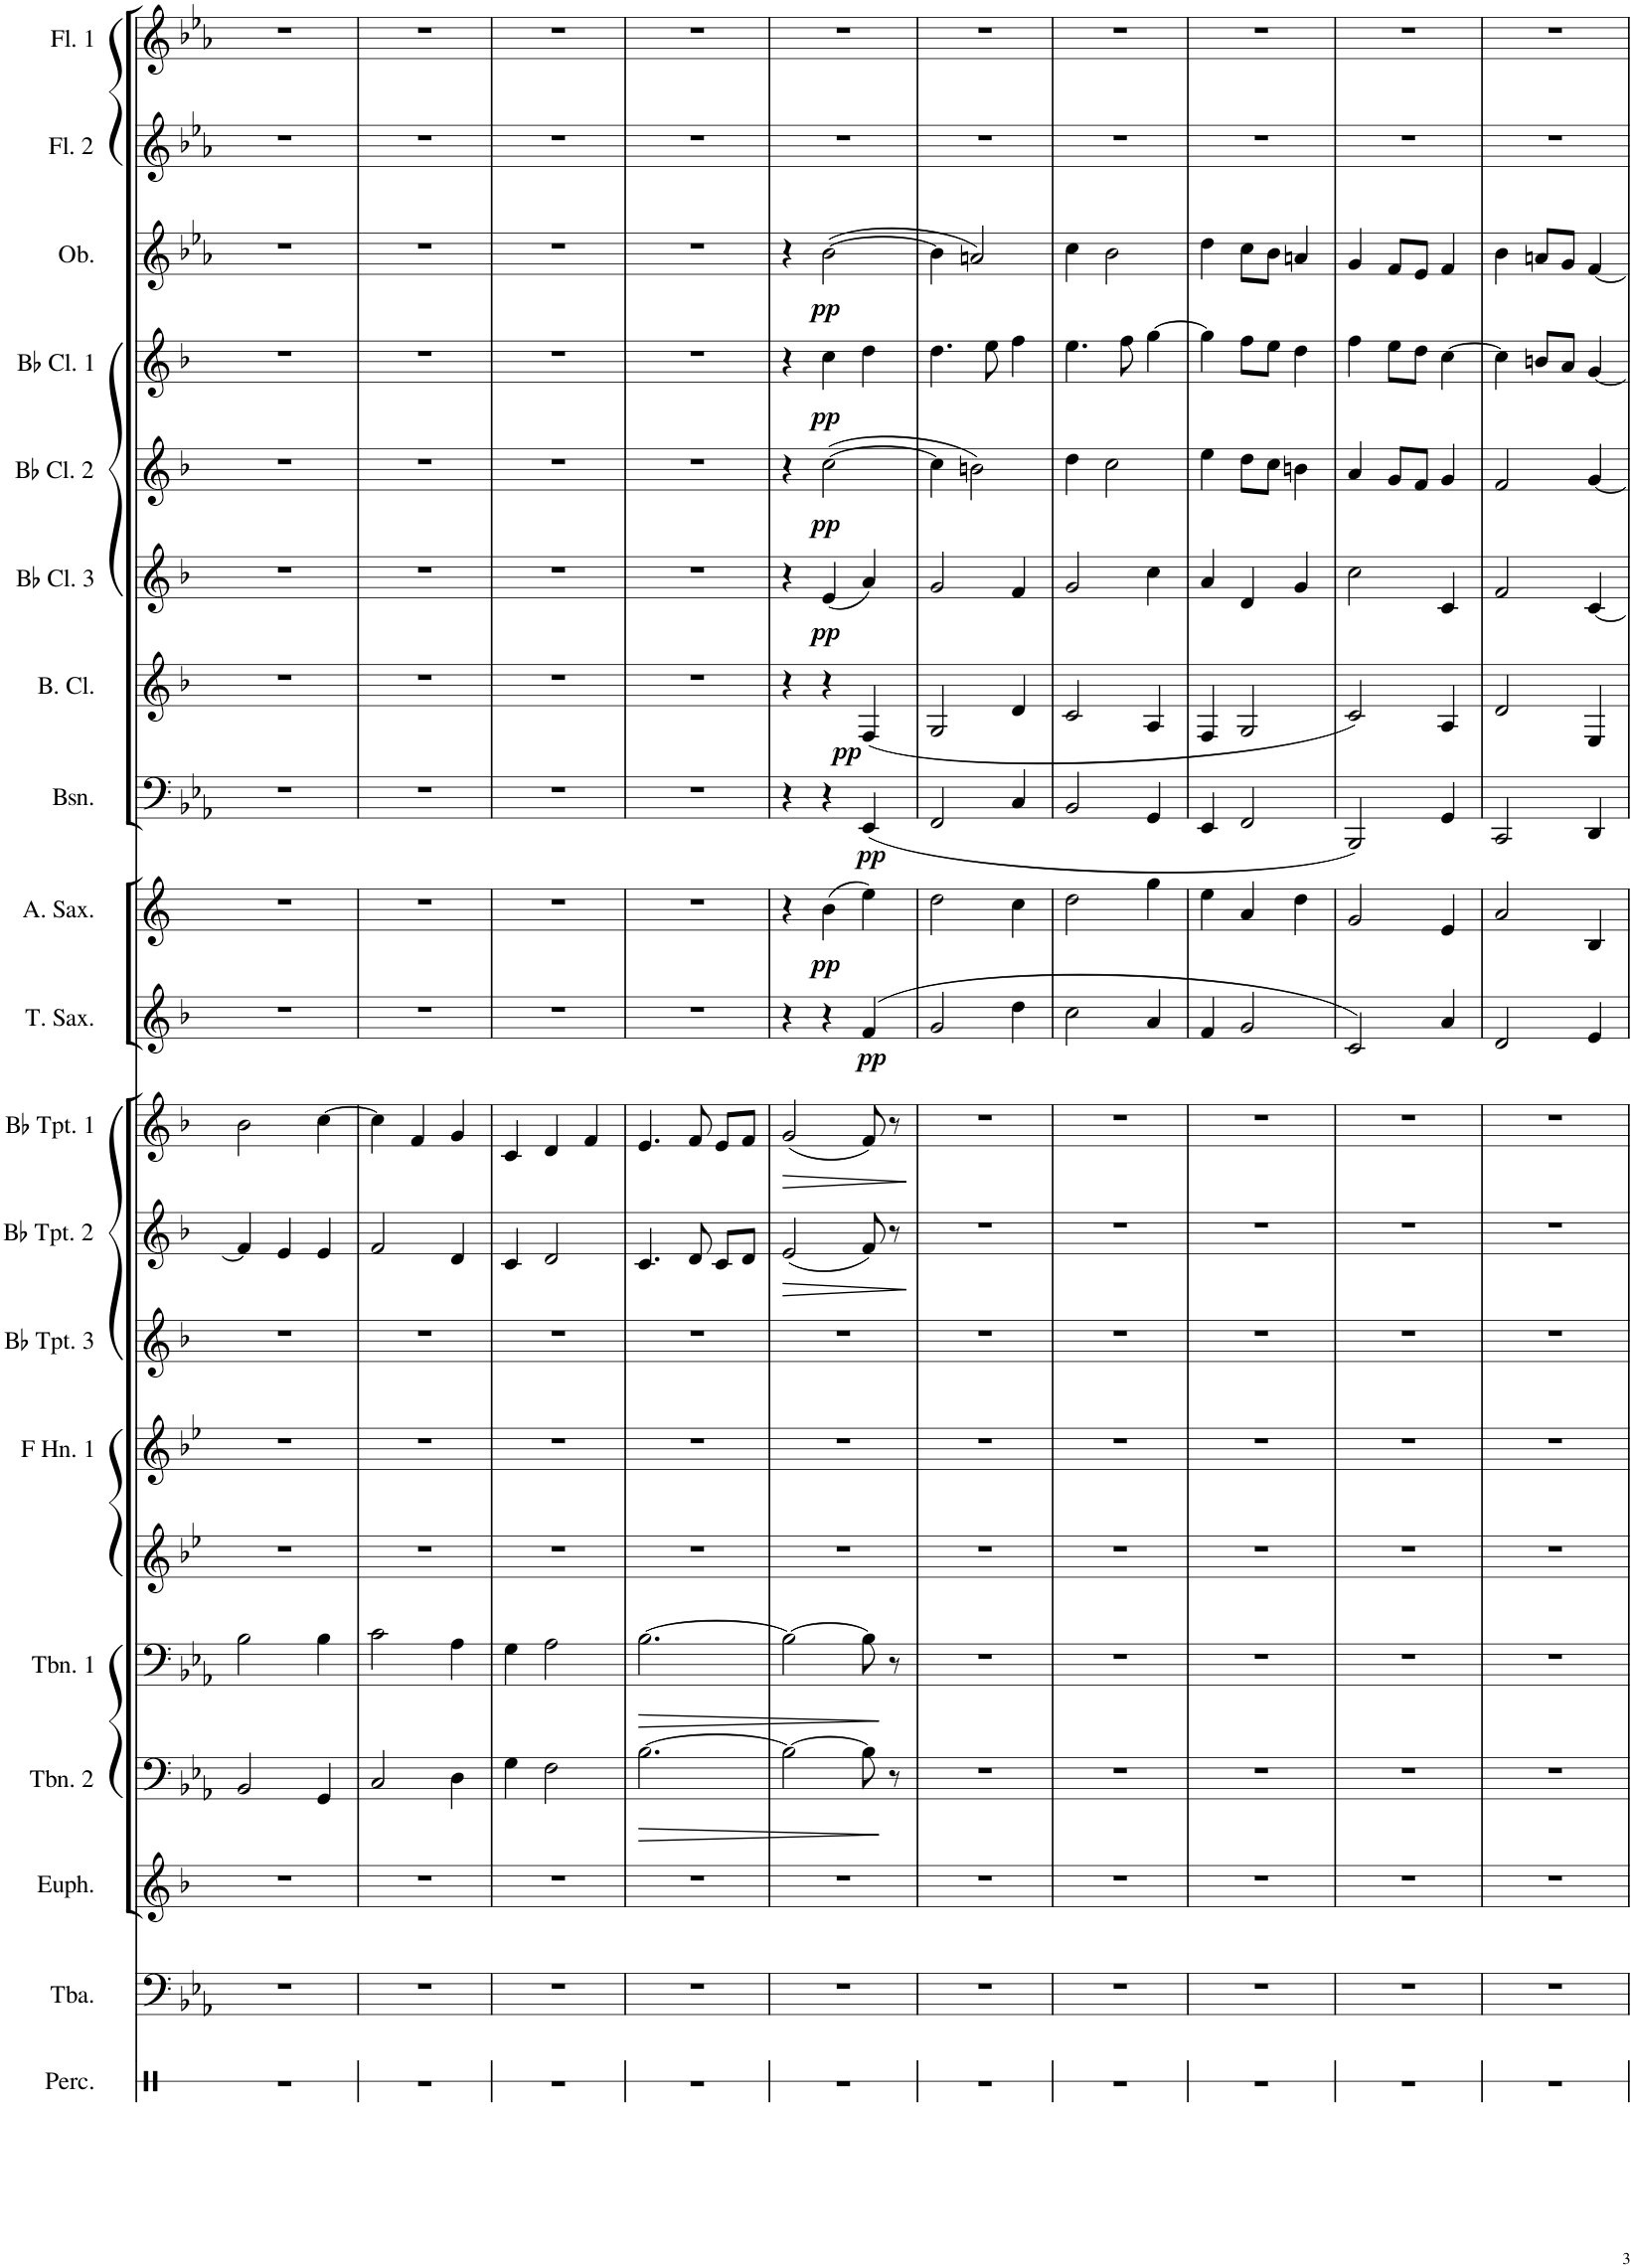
**kern	**kern	**kern	**kern	**dynam	**kern	**dynam	**kern	**kern	**kern	**kern	**dynam	**kern	**dynam	**kern	**dynam	**kern	**dynam	**kern	**dynam	**kern	**dynam	**kern	**dynam	**kern	**dynam	**kern	**dynam	**kern	**dynam	**kern	**kern
*part20	*part19	*part18	*part17	*part17	*part16	*part16	*part15	*part14	*part13	*part12	*part12	*part11	*part11	*part10	*part10	*part9	*part9	*part8	*part8	*part7	*part7	*part6	*part6	*part5	*part5	*part4	*part4	*part3	*part3	*part2	*part1
*staff20	*staff19	*staff18	*staff17	*staff17	*staff16	*staff16	*staff15	*staff14	*staff13	*staff12	*staff12	*staff11	*staff11	*staff10	*staff10	*staff9	*staff9	*staff8	*staff8	*staff7	*staff7	*staff6	*staff6	*staff5	*staff5	*staff4	*staff4	*staff3	*staff3	*staff2	*staff1
*I"Percussion	*I"Tuba	*I"Euphonium	*I"Trombone 2	*	*I"Trombone 1	*	*I"F Horn 2	*I"F Horn 1	*I"Bb Trumpet 3	*I"Bb Trumpet 2	*	*I"Bb Trumpet 1	*	*I"Tenor Saxophone	*	*I"Alto Saxophone	*	*I"Bassoon	*	*I"Bass Clarinet	*	*I"Bb Clarinet 3	*	*I"Bb Clarinet 2	*	*I"Bb Clarinet 1	*	*I"Oboe	*	*I"Flute 2	*I"Flute 1
*I'Perc.	*I'Tba.	*I'Euph.	*I'Tbn. 2	*	*I'Tbn. 1	*	*I'Hn	*I'F Hn. 1	*I'Bb Tpt. 3	*I'Bb Tpt. 2	*	*I'Bb Tpt. 1	*	*I'T. Sax.	*	*I'A. Sax.	*	*I'Bsn.	*	*I'B. Cl.	*	*I'Bb Cl. 3	*	*I'Bb Cl. 2	*	*I'Bb Cl. 1	*	*I'Ob.	*	*I'Fl. 2	*I'Fl. 1
!!LO:PB:g=z
*clefX	*clefF4	*clefG2	*clefF4	*	*clefF4	*	*clefG2	*clefG2	*clefG2	*clefG2	*	*clefG2	*	*clefG2	*	*clefG2	*	*clefF4	*	*clefG2	*	*clefG2	*	*clefG2	*	*clefG2	*	*clefG2	*	*clefG2	*clefG2
*	*	*Trd8c14	*	*	*	*	*Trd4c7	*Trd4c7	*Trd1c2	*Trd1c2	*	*Trd1c2	*	*Trd8c14	*	*Trd5c9	*	*	*	*Trd8c14	*	*Trd1c2	*	*Trd1c2	*	*Trd1c2	*	*	*	*	*
*k[]	*k[b-e-a-]	*k[b-]	*k[b-e-a-]	*	*k[b-e-a-]	*	*k[b-e-]	*k[b-e-]	*k[b-]	*k[b-]	*	*k[b-]	*	*k[b-]	*	*k[]	*	*k[b-e-a-]	*	*k[b-]	*	*k[b-]	*	*k[b-]	*	*k[b-]	*	*k[b-e-a-]	*	*k[b-e-a-]	*k[b-e-a-]
*M3/4	*M3/4	*M3/4	*M3/4	*	*M3/4	*	*M3/4	*M3/4	*M3/4	*M3/4	*	*M3/4	*	*M3/4	*	*M3/4	*	*M3/4	*	*M3/4	*	*M3/4	*	*M3/4	*	*M3/4	*	*M3/4	*	*M3/4	*M3/4
=12	=12	=12	=12	=12	=12	=12	=12	=12	=12	=12	=12	=12	=12	=12	=12	=12	=12	=12	=12	=12	=12	=12	=12	=12	=12	=12	=12	=12	=12	=12	=12
2.r	2.r	2.r	2BB-/	.	2B-\	.	2.r	2.r	2.r	4f/]	.	2b-\	.	2.r	.	2.r	.	2.r	.	2.r	.	2.r	.	2.r	.	2.r	.	2.r	.	2.r	2.r
.	.	.	.	.	.	.	.	.	.	4e/	.	.	.	.	.	.	.	.	.	.	.	.	.	.	.	.	.	.	.	.	.
.	.	.	4GG/	.	4B-\	.	.	.	.	4e/	.	[4cc\	.	.	.	.	.	.	.	.	.	.	.	.	.	.	.	.	.	.	.
=13	=13	=13	=13	=13	=13	=13	=13	=13	=13	=13	=13	=13	=13	=13	=13	=13	=13	=13	=13	=13	=13	=13	=13	=13	=13	=13	=13	=13	=13	=13	=13
2.r	2.r	2.r	2C/	.	2c\	.	2.r	2.r	2.r	2f/	.	4cc\]	.	2.r	.	2.r	.	2.r	.	2.r	.	2.r	.	2.r	.	2.r	.	2.r	.	2.r	2.r
.	.	.	.	.	.	.	.	.	.	.	.	4f/	.	.	.	.	.	.	.	.	.	.	.	.	.	.	.	.	.	.	.
.	.	.	4D\	.	4A-\	.	.	.	.	4d/	.	4g/	.	.	.	.	.	.	.	.	.	.	.	.	.	.	.	.	.	.	.
=14	=14	=14	=14	=14	=14	=14	=14	=14	=14	=14	=14	=14	=14	=14	=14	=14	=14	=14	=14	=14	=14	=14	=14	=14	=14	=14	=14	=14	=14	=14	=14
2.r	2.r	2.r	4G\	.	4G\	.	2.r	2.r	2.r	4c/	.	4c/	.	2.r	.	2.r	.	2.r	.	2.r	.	2.r	.	2.r	.	2.r	.	2.r	.	2.r	2.r
.	.	.	2F\	.	2A-\	.	.	.	.	2d/	.	4d/	.	.	.	.	.	.	.	.	.	.	.	.	.	.	.	.	.	.	.
.	.	.	.	.	.	.	.	.	.	.	.	4f/	.	.	.	.	.	.	.	.	.	.	.	.	.	.	.	.	.	.	.
=15	=15	=15	=15	=15	=15	=15	=15	=15	=15	=15	=15	=15	=15	=15	=15	=15	=15	=15	=15	=15	=15	=15	=15	=15	=15	=15	=15	=15	=15	=15	=15
!	!	!	!	!LO:HP:b	!	!LO:HP:b	!	!	!	!	!	!	!	!	!	!	!	!	!	!	!	!	!	!	!	!	!	!	!	!	!
2.r	2.r	2.r	[2.B-\	>	[2.B-\	>	2.r	2.r	2.r	4.c/	.	4.e/	.	2.r	.	2.r	.	2.r	.	2.r	.	2.r	.	2.r	.	2.r	.	2.r	.	2.r	2.r
.	.	.	.	.	.	.	.	.	.	8d/	.	8f/	.	.	.	.	.	.	.	.	.	.	.	.	.	.	.	.	.	.	.
.	.	.	.	.	.	.	.	.	.	8c/L	.	8e/L	.	.	.	.	.	.	.	.	.	.	.	.	.	.	.	.	.	.	.
.	.	.	.	.	.	.	.	.	.	8d/J	.	8f/J	.	.	.	.	.	.	.	.	.	.	.	.	.	.	.	.	.	.	.
=16	=16	=16	=16	=16	=16	=16	=16	=16	=16	=16	=16	=16	=16	=16	=16	=16	=16	=16	=16	=16	=16	=16	=16	=16	=16	=16	=16	=16	=16	=16	=16
!	!	!	!	!	!	!	!	!	!	!	!LO:HP:b	!	!LO:HP:b	!	!	!	!	!	!	!	!	!	!	!	!	!	!	!	!	!	!
2.r	2.r	2.r	2B-\_	.	2B-\_	.	2.r	2.r	2.r	(2e/	>	(2g/	>	4r	.	4r	.	4r	.	4r	.	4r	.	4r	.	4r	.	4r	.	2.r	2.r
!	!	!	!	!	!	!	!	!	!	!	!	!	!	!	!	!	!LO:DY:b	!	!	!	!	!	!LO:DY:b	!	!LO:DY:b	!	!LO:DY:b	!	!LO:DY:b	!	!
.	.	.	.	.	.	.	.	.	.	.	.	.	.	4r	.	(4b\	pp	4r	.	4r	.	(4e/	pp	([2cc\	pp	4cc\	pp	([2b-\	pp	.	.
!	!	!	!	!	!	!	!	!	!	!	!	!	!	!	!LO:DY:b	!	!	!	!LO:DY:b	!	!LO:DY:b	!	!	!	!	!	!	!	!	!	!
.	.	.	8B-\]	.	8B-\]	.	.	.	.	8f/)	.	8f/)	.	(4f/	pp	4ee\)	.	(4EE-/	pp	(4F/	pp	4a/)	.	.	.	4dd\	.	.	.	.	.
.	.	.	8r	]	8r	]	.	.	.	8r	.	8r	.	.	.	.	.	.	.	.	.	.	.	.	.	.	.	.	.	.	.
.	.	.	.	.	.	.	.	.	.	.	]	.	]	.	.	.	.	.	.	.	.	.	.	.	.	.	.	.	.	.	.
=17	=17	=17	=17	=17	=17	=17	=17	=17	=17	=17	=17	=17	=17	=17	=17	=17	=17	=17	=17	=17	=17	=17	=17	=17	=17	=17	=17	=17	=17	=17	=17
2.r	2.r	2.r	2.r	.	2.r	.	2.r	2.r	2.r	2.r	.	2.r	.	2g/	.	2dd\	.	2FF/	.	2G/	.	2g/	.	4cc\]	.	4.dd\	.	4b-\]	.	2.r	2.r
.	.	.	.	.	.	.	.	.	.	.	.	.	.	.	.	.	.	.	.	.	.	.	.	2bn\)	.	.	.	2an/)	.	.	.
.	.	.	.	.	.	.	.	.	.	.	.	.	.	.	.	.	.	.	.	.	.	.	.	.	.	8ee\	.	.	.	.	.
.	.	.	.	.	.	.	.	.	.	.	.	.	.	4dd\	.	4cc\	.	4C/	.	4d/	.	4f/	.	.	.	4ff\	.	.	.	.	.
=18	=18	=18	=18	=18	=18	=18	=18	=18	=18	=18	=18	=18	=18	=18	=18	=18	=18	=18	=18	=18	=18	=18	=18	=18	=18	=18	=18	=18	=18	=18	=18
2.r	2.r	2.r	2.r	.	2.r	.	2.r	2.r	2.r	2.r	.	2.r	.	2cc\	.	2dd\	.	2BB-/	.	2c/	.	2g/	.	4dd\	.	4.ee\	.	4cc\	.	2.r	2.r
.	.	.	.	.	.	.	.	.	.	.	.	.	.	.	.	.	.	.	.	.	.	.	.	2cc\	.	.	.	2b-\	.	.	.
.	.	.	.	.	.	.	.	.	.	.	.	.	.	.	.	.	.	.	.	.	.	.	.	.	.	8ff\	.	.	.	.	.
.	.	.	.	.	.	.	.	.	.	.	.	.	.	4a/	.	4gg\	.	4GG/	.	4A/	.	4cc\	.	.	.	[4gg\	.	.	.	.	.
=19	=19	=19	=19	=19	=19	=19	=19	=19	=19	=19	=19	=19	=19	=19	=19	=19	=19	=19	=19	=19	=19	=19	=19	=19	=19	=19	=19	=19	=19	=19	=19
2.r	2.r	2.r	2.r	.	2.r	.	2.r	2.r	2.r	2.r	.	2.r	.	4f/	.	4ee\	.	4EE-/	.	4F/	.	4a/	.	4ee\	.	4gg\]	.	4dd\	.	2.r	2.r
.	.	.	.	.	.	.	.	.	.	.	.	.	.	2g/	.	4a/	.	2FF/	.	2G/	.	4d/	.	8dd\L	.	8ff\L	.	8cc\L	.	.	.
.	.	.	.	.	.	.	.	.	.	.	.	.	.	.	.	.	.	.	.	.	.	.	.	8cc\J	.	8ee\J	.	8b-\J	.	.	.
.	.	.	.	.	.	.	.	.	.	.	.	.	.	.	.	4dd\	.	.	.	.	.	4g/	.	4bn\	.	4dd\	.	4an/	.	.	.
=20	=20	=20	=20	=20	=20	=20	=20	=20	=20	=20	=20	=20	=20	=20	=20	=20	=20	=20	=20	=20	=20	=20	=20	=20	=20	=20	=20	=20	=20	=20	=20
2.r	2.r	2.r	2.r	.	2.r	.	2.r	2.r	2.r	2.r	.	2.r	.	2c/)	.	2g/	.	2BBB-/)	.	2c/)	.	2cc\	.	4a/	.	4ff\	.	4g/	.	2.r	2.r
.	.	.	.	.	.	.	.	.	.	.	.	.	.	.	.	.	.	.	.	.	.	.	.	8g/L	.	8ee\L	.	8f/L	.	.	.
.	.	.	.	.	.	.	.	.	.	.	.	.	.	.	.	.	.	.	.	.	.	.	.	8f/J	.	8dd\J	.	8e-/J	.	.	.
.	.	.	.	.	.	.	.	.	.	.	.	.	.	4a/	.	4e/	.	4GG/	.	4A/	.	4c/	.	4g/	.	[4cc\	.	4f/	.	.	.
=21	=21	=21	=21	=21	=21	=21	=21	=21	=21	=21	=21	=21	=21	=21	=21	=21	=21	=21	=21	=21	=21	=21	=21	=21	=21	=21	=21	=21	=21	=21	=21
2.r	2.r	2.r	2.r	.	2.r	.	2.r	2.r	2.r	2.r	.	2.r	.	2d/	.	2a/	.	2CC/	.	2d/	.	2f/	.	2f/	.	4cc\]	.	4b-\	.	2.r	2.r
.	.	.	.	.	.	.	.	.	.	.	.	.	.	.	.	.	.	.	.	.	.	.	.	.	.	8bn/L	.	8an/L	.	.	.
.	.	.	.	.	.	.	.	.	.	.	.	.	.	.	.	.	.	.	.	.	.	.	.	.	.	8a/J	.	8g/J	.	.	.
.	.	.	.	.	.	.	.	.	.	.	.	.	.	4e/	.	4B/	.	4DD/	.	4E/	.	[4c/	.	[4g/	.	[4g/	.	[4f/	.	.	.
=	=	=	=	=	=	=	=	=	=	=	=	=	=	=	=	=	=	=	=	=	=	=	=	=	=	=	=	=	=	=	=
*-	*-	*-	*-	*-	*-	*-	*-	*-	*-	*-	*-	*-	*-	*-	*-	*-	*-	*-	*-	*-	*-	*-	*-	*-	*-	*-	*-	*-	*-	*-	*-
